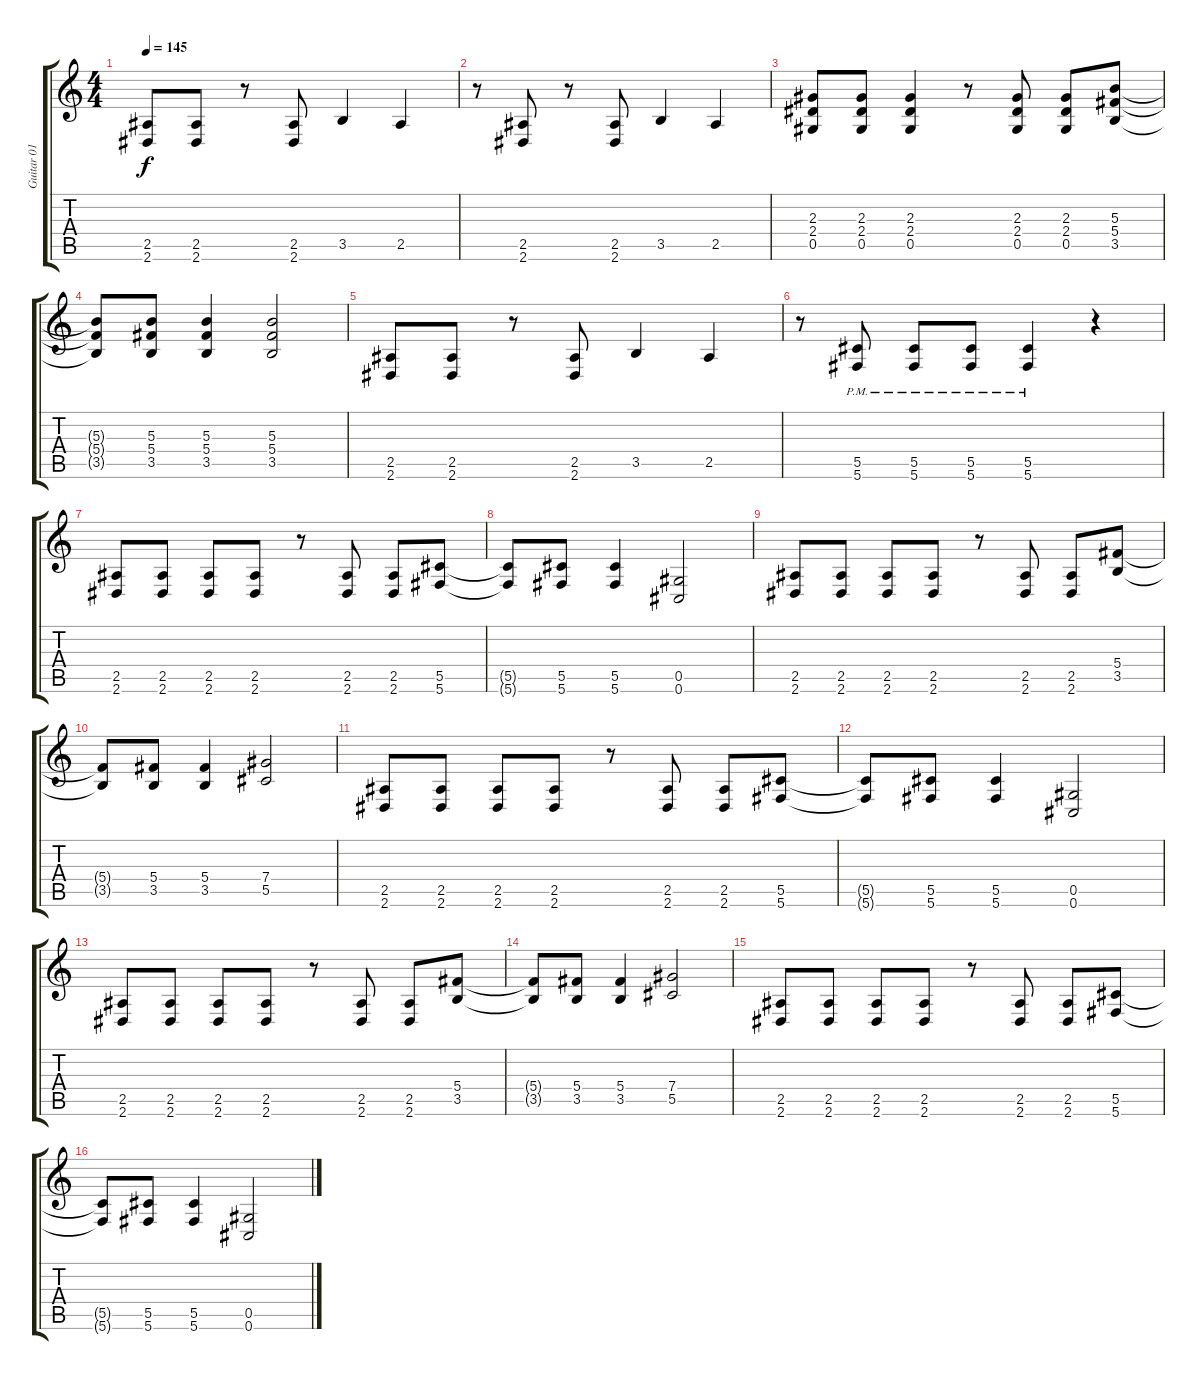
\track ("Guitar 01" "Guitar 01") {instrument distortionguitar}
\staff {score tabs}
\tuning (Eb4 Bb3 Gb3 Db3 Ab2 Db2) {hide}
\ts (4 4)
\tempo 145
\clef g2
\ks c
(2.5 2.6).8{dy f} (2.5 2.6).8 r.8 (2.5 2.6).8 3.5.4 2.5.4 |
r.8 (2.5 2.6).8 r.8 (2.5 2.6).8 3.5.4 2.5.4 |
(2.3 2.4 0.5).8 (2.3 2.4 0.5).8 (2.3 2.4 0.5).4 r.8 (2.3 2.4 0.5).8 (2.3 2.4 0.5).8 (5.3 5.4 3.5).8 |
(5.3{t} 5.4{t} 3.5{t}).8 (5.3 5.4 3.5).8 (5.3 5.4 3.5).4 (5.3 5.4 3.5).2 |
(2.5 2.6).8 (2.5 2.6).8 r.8 (2.5 2.6).8 3.5.4 2.5.4 |
r.8 (5.5{pm} 5.6{pm}).8 (5.5{pm} 5.6{pm}).8 (5.5{pm} 5.6{pm}).8 (5.5{pm} 5.6{pm}).4 r.4 |
(2.5 2.6).8 (2.5 2.6).8 (2.5 2.6).8 (2.5 2.6).8 r.8 (2.5 2.6).8 (2.5 2.6).8 (5.5 5.6).8 |
(5.5{t} 5.6{t}).8 (5.5 5.6).8 (5.5 5.6).4 (0.5 0.6).2 |
(2.5 2.6).8 (2.5 2.6).8 (2.5 2.6).8 (2.5 2.6).8 r.8 (2.5 2.6).8 (2.5 2.6).8 (5.4 3.5).8 |
(5.4{t} 3.5{t}).8 (5.4 3.5).8 (5.4 3.5).4 (7.4 5.5).2 |
(2.5 2.6).8 (2.5 2.6).8 (2.5 2.6).8 (2.5 2.6).8 r.8 (2.5 2.6).8 (2.5 2.6).8 (5.5 5.6).8 |
(5.5{t} 5.6{t}).8 (5.5 5.6).8 (5.5 5.6).4 (0.5 0.6).2 |
(2.5 2.6).8 (2.5 2.6).8 (2.5 2.6).8 (2.5 2.6).8 r.8 (2.5 2.6).8 (2.5 2.6).8 (5.4 3.5).8 |
(5.4{t} 3.5{t}).8 (5.4 3.5).8 (5.4 3.5).4 (7.4 5.5).2 |
(2.5 2.6).8 (2.5 2.6).8 (2.5 2.6).8 (2.5 2.6).8 r.8 (2.5 2.6).8 (2.5 2.6).8 (5.5 5.6).8 |
(5.5{t} 5.6{t}).8 (5.5 5.6).8 (5.5 5.6).4 (0.5 0.6).2
